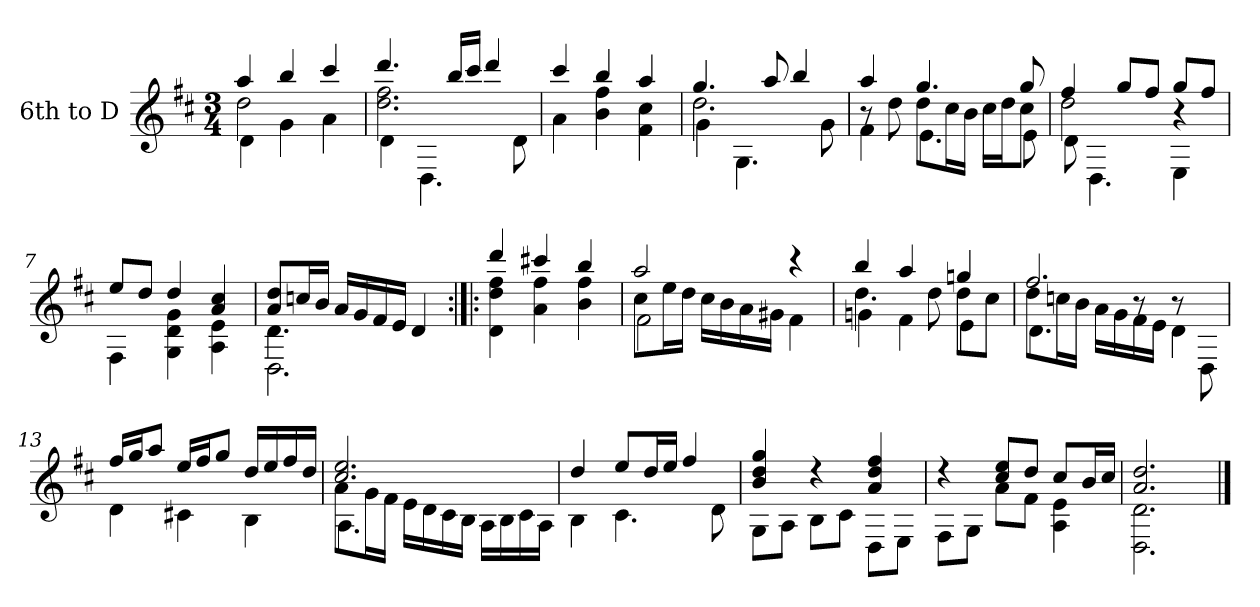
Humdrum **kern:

**kern
*part1
*staff1
*I"6th to D
!!LO:PB:g=z
*clefG2
*ITrd7c12
*k[f#c#]
*D:
*M3/4
*MM68
=1
*^
*	*^
4ai/	2di\	4Di\
4bi/	.	4Gi\
4cc#i/	4ryy	4Ai\
=2	=2	=2
4.ddi/	2.di\ 2.f#i	4Di\
.	.	4.DDi\
16bi/LL	.	.
16cc#i/JJ	.	.
4ddi/	.	.
.	.	8Di\
*	*v	*v
=3	=3
4cc#i/	4Ai\
4bi/	4Bi\ 4f#i
4ai/	4F#i\ 4c#i
=4	=4
*	*^
4.gi/	2.di\	4Gi\
.	.	4.GGi\
8ai/	.	.
4bi/	.	.
.	.	8Gi\
=5	=5	=5
4ai/	8r	4F#i\
.	8di\	.
4.gi/	8di\L	4.Ei\
.	16c#i\L	.
.	16Bi\JJ	.
.	16c#i\LL	.
.	16di\J	.
8gi/	8c#i\J	8Ei\
!!LO:LB:g=z	!!	!!
=6	=6	=6
4f#i/	2di\	8Di\
.	.	4.DDi\
8gi/L	.	.
8f#i/J	.	.
8gi/L	4r	4EEi\
8f#i/J	.	.
*	*v	*v
=7	=7
8ei/L	4FF#i\
8di/J	.
4di/	4GGi\ 4Di 4Gi
4Ai/ 4c#i	4AAi\ 4Ei
=8	=8
*	*^
8Ai/ 8diL	4.Di\	2.DDi\
16cni/L	.	.
16Bi/JJ	.	.
16Ai/LL	.	.
16Gi/	.	.
16F#i/	4.ryy	.
16Ei/JJ	.	.
4Di/	.	.
*	*v	*v
=9:|!|:	=9:|!|:
4ddi/	4Di\ 4di 4f#i
4cc#Xi/	4Ai\ 4f#i
4bi/	4Bi\ 4f#i
=10	=10
*	*^
2ai/	8c#i\L	2F#i\
.	16ei\L	.
.	16di\JJ	.
.	16c#i\LL	.
.	16Bi\	.
.	16Ai\	.
.	16G#Xi\JJ	.
4r	4F#i\	4ryy
!!LO:LB:g=z	!!	!!
=11	=11	=11
4bi/	4.di\	4Gni\
4ai/	.	4F#i\
.	8di\	.
4gni/	8di\L	4Ei\
.	8c#i\J	.
=12	=12	=12
2.f#i/	8di\L	4.Di\
.	16cni\L	.
.	16Bi\JJ	.
.	16Ai\LL	.
.	16Gi\	.
.	16F#i\	8r
.	16Ei\JJ	.
.	4Di\	8r
.	.	8DDi\
*	*v	*v
=13	=13
16f#i/LL	4Di\
16gi/J	.
8ai/J	.
16ei/LL	4C#Xi\
16f#i/J	.
8gi/J	.
16di/LL	4BBi\
16ei/	.
16f#i/	.
16di/JJ	.
=14	=14
*	*^
2.c#i/ 2.ei	8Ai\L	4.AAi\
.	16Gi\L	.
.	16F#i\JJ	.
.	16Ei\LL	.
.	16Di\	.
.	16C#i\	4.ryy
.	16BBi\JJ	.
.	16AAi\LL	.
.	16BBi\	.
.	16C#i\	.
.	16AAi\JJ	.
*	*v	*v
!!LO:LB:g=z
=15	=15
4di/	4BBi\
8ei/L	4.C#i\
16di/L	.
16ei/JJ	.
4f#i/	.
.	8Di\
=16	=16
4Bi/ 4di 4gi	8GGi\L
.	8AAi\J
4r	8BBi\L
.	8C#i\J
4Ai/ 4di 4f#i	8DDi\L
.	8EEi\J
=17	=17
4r	8FF#i\L
.	8GGi\J
8c#i/ 8eiL	8Ai\L
8di/J	8F#i\J
8c#i/L	4AAi\ 4Ei
16Bi/L	.
16c#i/JJ	.
=18	=18
2.Ai/ 2.di	2.DDi\ 2.Di
*v	*v
==
*-
